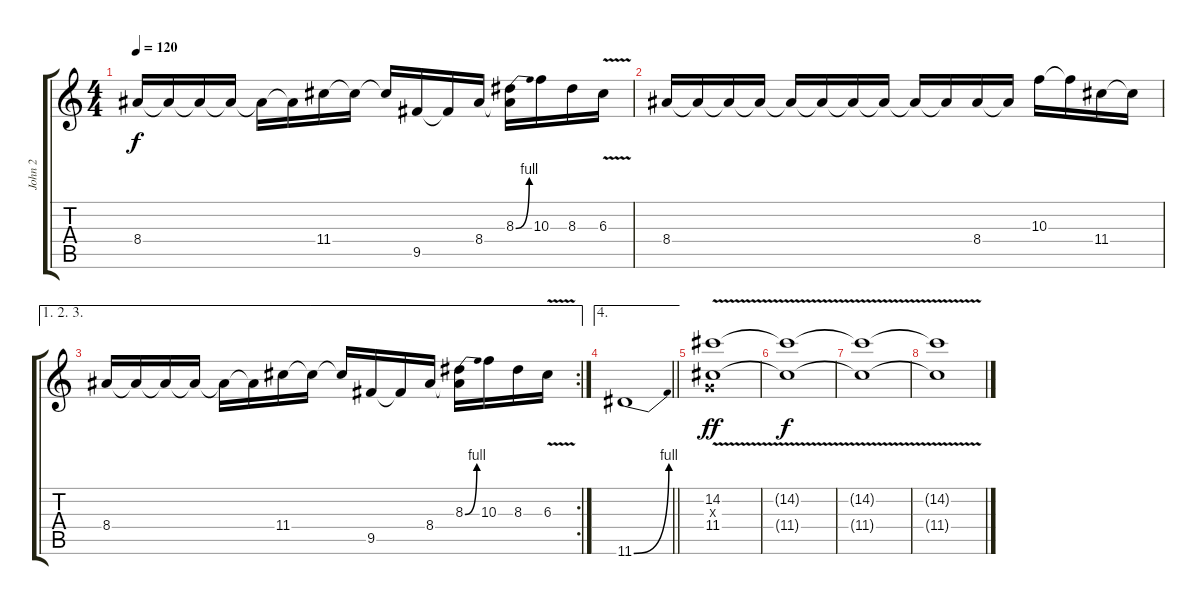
\track ("John 2" "John 2") {instrument distortionguitar}
\staff {score tabs}
\tuning (E4 B3 G3 D3 A2 E2) {hide}
\ts (4 4)
\tempo 120
\clef g2
\ks c
8.4.16{dy f} 8.4{t}.16 8.4{t}.16 8.4{t}.16 8.4{t}.16 8.4{t}.16 11.4.16 11.4{t}.16 11.4{t}.16 9.5.16 9.5{t}.16 8.4.16 (8.3{be (bend 0 0 60 4)} 8.4{t}).16 10.3.16 8.3.16 6.3{v}.16 |
8.4.16 8.4{t}.16 8.4{t}.16 8.4{t}.16 8.4{t}.16 8.4{t}.16 8.4{t}.16 8.4{t}.16 8.4{t}.16 8.4{t}.16 8.4.16 8.4{t}.16 10.3.16 10.3{t}.16 11.4.16 11.4{t}.16 |
\ae (1 2 3)
\rc 2
8.4.16 8.4{t}.16 8.4{t}.16 8.4{t}.16 8.4{t}.16 8.4{t}.16 11.4.16 11.4{t}.16 11.4{t}.16 9.5.16 9.5{t}.16 8.4.16 (8.3{be (bend 0 0 60 4)} 8.4{t}).16 10.3.16 8.3.16 6.3{v}.16 |
\ae 4
\barLineRight lightlight
11.6{be (bend 0 0 60 4)}.1 |
(14.2 0.3{x} 11.4{v}).1{dy ff volume 16} |
(14.2{t} 11.4{v t}).1{dy f} |
(14.2{t} 11.4{v t}).1 |
(14.2{t} 11.4{v t}).1
